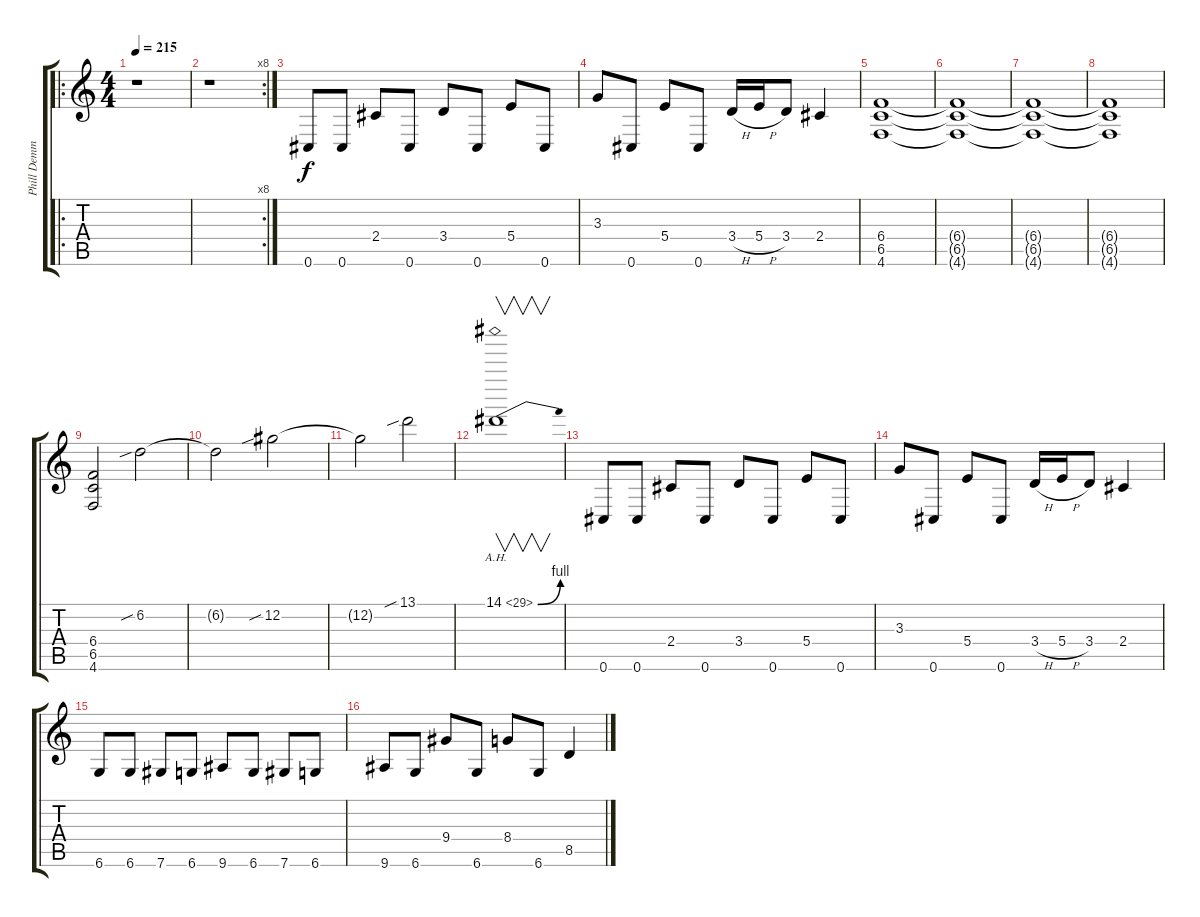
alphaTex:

\track ("Phill Demmel" "Phill Demm") {instrument distortionguitar}
\staff {score tabs}
\tuning (Db4 Ab3 E3 B2 Gb2 Db2) {hide}
\ro
\ts (4 4)
\tempo 215
\clef g2
\ks c
r.1{dy f instrument distortionguitar} |
\rc 8
r.1 |
0.6.8 0.6.8 2.4.8 0.6.8 3.4.8 0.6.8 5.4.8 0.6.8 |
3.3.8 0.6.8 5.4.8 0.6.8 3.4{h}.16 5.4{h}.16 3.4.8 2.4.4 |
(6.4 6.5 4.6).1 |
(6.4{t} 6.5{t} 4.6{t}).1 |
(6.4{t} 6.5{t} 4.6{t}).1 |
(6.4{t} 6.5{t} 4.6{t}).1 |
(6.4 6.5 4.6).2 6.2{sib}.2 |
6.2{t}.2 12.2{sib}.2 |
12.2{t}.2 13.1{sib}.2 |
14.1{be (bend 0 0 60 4) ah 15}.1{v} |
0.6.8 0.6.8 2.4.8 0.6.8 3.4.8 0.6.8 5.4.8 0.6.8 |
3.3.8 0.6.8 5.4.8 0.6.8 3.4{h}.16 5.4{h}.16 3.4.8 2.4.4 |
6.6.8 6.6.8 7.6.8 6.6.8 9.6.8 6.6.8 7.6.8 6.6.8 |
9.6.8 6.6.8 9.4.8 6.6.8 8.4.8 6.6.8 8.5.4
